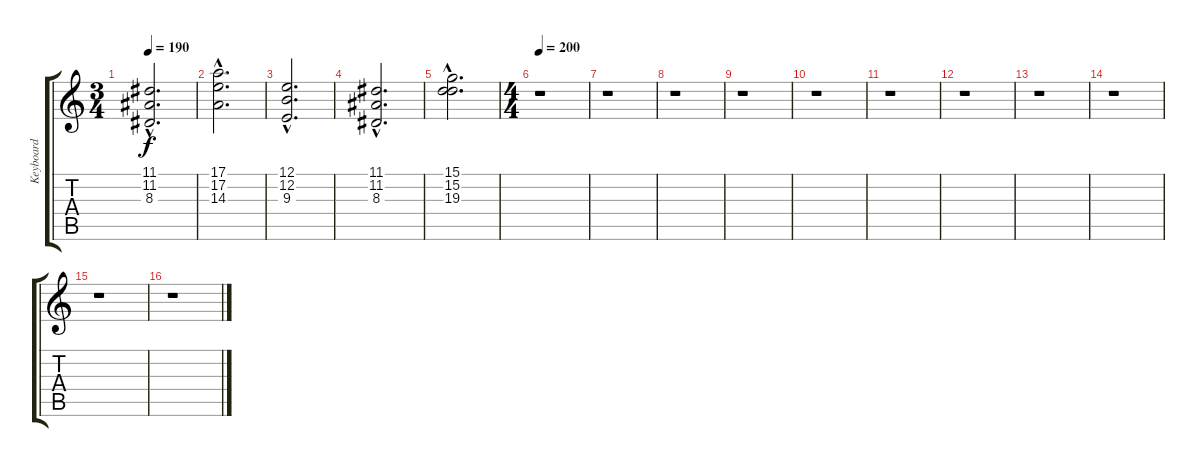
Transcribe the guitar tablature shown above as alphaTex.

\track ("Keyboard" "Keyboard") {instrument fx3crystal}
\staff {score tabs}
\tuning (E4 B3 G3 D3 A2 E2) {hide}
\ts (3 4)
\tempo 190
\clef g2
\ks c
(11.1{hac t} 11.2{hac t} 8.3{hac t}).2{d dy f} |
(17.1{hac} 17.2{hac} 14.3{hac}).2{d} |
(12.1{hac} 12.2{hac} 9.3{hac}).2{d} |
(11.1{hac} 11.2{hac} 8.3{hac}).2{d} |
(15.1{hac} 15.2{hac} 19.3{hac}).2{d} |
\ts (4 4)
\tempo 200
r.1 |
r.1 |
r.1 |
r.1 |
r.1 |
r.1 |
r.1 |
r.1 |
r.1 |
r.1 |
r.1
